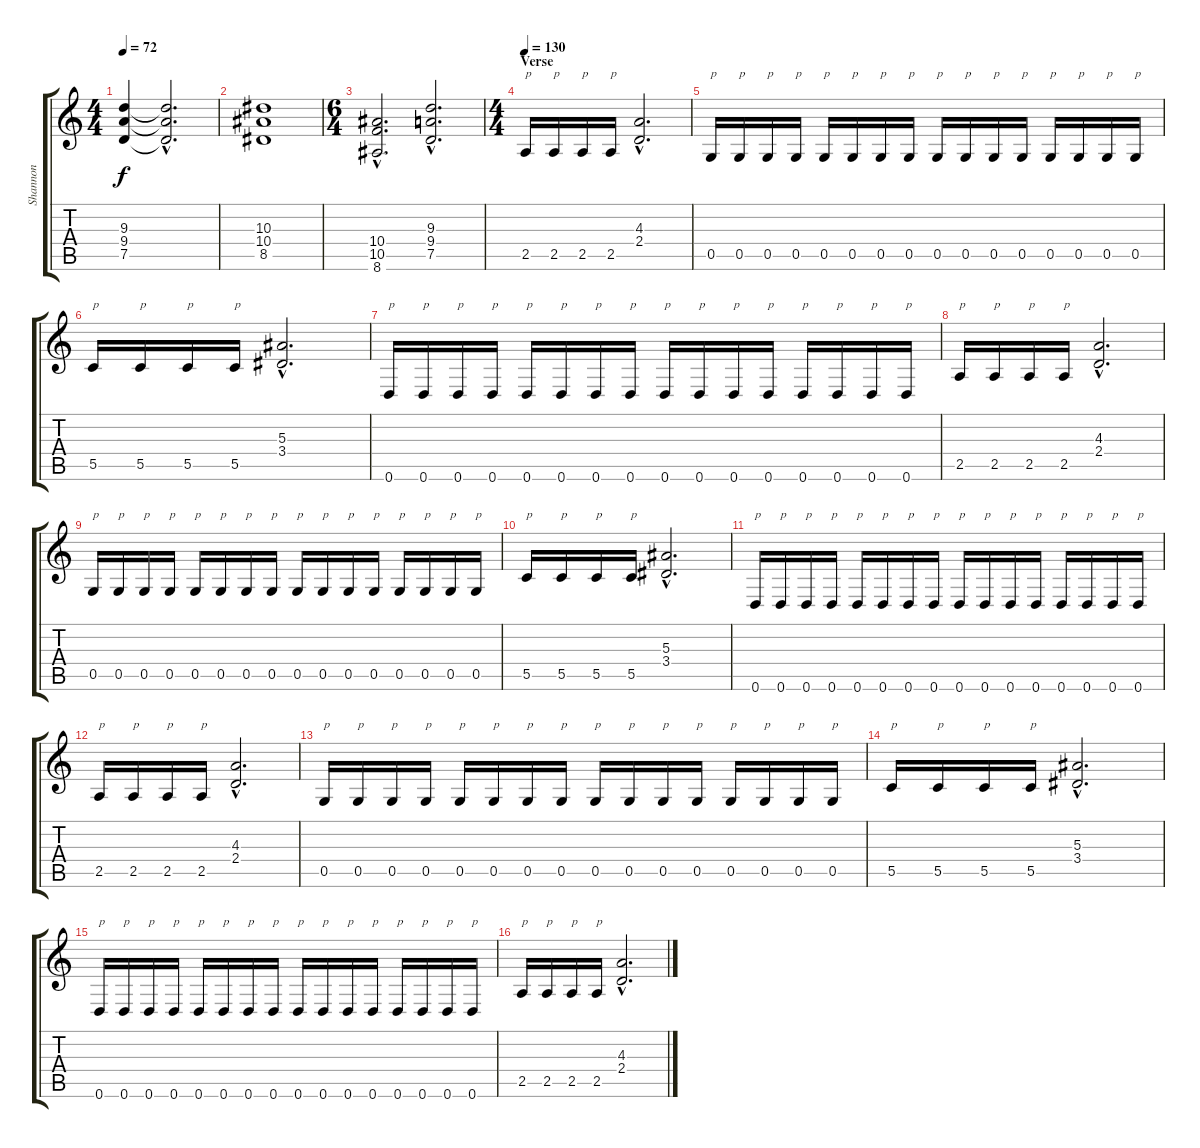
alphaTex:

\track ("Shannon" "Shannon") {instrument distortionguitar}
\staff {score tabs}
\tuning (D4 A3 F3 C3 G2 D2) {hide}
\ts (4 4)
\tempo 72
\clef g2
\ks c
(9.3{t} 9.4{t} 7.5{t}).4{dy f} (9.3{hac t} 9.4{hac t} 7.5{hac t}).2{d} |
(10.3 10.4 8.5).1 |
\ts (6 4)
(10.4{hac} 10.5{hac} 8.6{hac}).2{d} (9.3{hac} 9.4{hac} 7.5{hac}).2{d} |
\ts (4 4)
\section ("" "Verse")
\tempo 130
2.5.16{txt "p"} 2.5.16{txt "p"} 2.5.16{txt "p"} 2.5.16{txt "p"} (4.3{hac} 2.4{hac}).2{d} |
0.5.16{txt "p"} 0.5.16{txt "p"} 0.5.16{txt "p"} 0.5.16{txt "p"} 0.5.16{txt "p"} 0.5.16{txt "p"} 0.5.16{txt "p"} 0.5.16{txt "p"} 0.5.16{txt "p"} 0.5.16{txt "p"} 0.5.16{txt "p"} 0.5.16{txt "p"} 0.5.16{txt "p"} 0.5.16{txt "p"} 0.5.16{txt "p"} 0.5.16{txt "p"} |
5.5.16{txt "p"} 5.5.16{txt "p"} 5.5.16{txt "p"} 5.5.16{txt "p"} (5.3{hac} 3.4{hac}).2{d} |
0.6.16{txt "p"} 0.6.16{txt "p"} 0.6.16{txt "p"} 0.6.16{txt "p"} 0.6.16{txt "p"} 0.6.16{txt "p"} 0.6.16{txt "p"} 0.6.16{txt "p"} 0.6.16{txt "p"} 0.6.16{txt "p"} 0.6.16{txt "p"} 0.6.16{txt "p"} 0.6.16{txt "p"} 0.6.16{txt "p"} 0.6.16{txt "p"} 0.6.16{txt "p"} |
2.5.16{txt "p"} 2.5.16{txt "p"} 2.5.16{txt "p"} 2.5.16{txt "p"} (4.3{hac} 2.4{hac}).2{d} |
0.5.16{txt "p"} 0.5.16{txt "p"} 0.5.16{txt "p"} 0.5.16{txt "p"} 0.5.16{txt "p"} 0.5.16{txt "p"} 0.5.16{txt "p"} 0.5.16{txt "p"} 0.5.16{txt "p"} 0.5.16{txt "p"} 0.5.16{txt "p"} 0.5.16{txt "p"} 0.5.16{txt "p"} 0.5.16{txt "p"} 0.5.16{txt "p"} 0.5.16{txt "p"} |
5.5.16{txt "p"} 5.5.16{txt "p"} 5.5.16{txt "p"} 5.5.16{txt "p"} (5.3{hac} 3.4{hac}).2{d} |
0.6.16{txt "p"} 0.6.16{txt "p"} 0.6.16{txt "p"} 0.6.16{txt "p"} 0.6.16{txt "p"} 0.6.16{txt "p"} 0.6.16{txt "p"} 0.6.16{txt "p"} 0.6.16{txt "p"} 0.6.16{txt "p"} 0.6.16{txt "p"} 0.6.16{txt "p"} 0.6.16{txt "p"} 0.6.16{txt "p"} 0.6.16{txt "p"} 0.6.16{txt "p"} |
2.5.16{txt "p"} 2.5.16{txt "p"} 2.5.16{txt "p"} 2.5.16{txt "p"} (4.3{hac} 2.4{hac}).2{d} |
0.5.16{txt "p"} 0.5.16{txt "p"} 0.5.16{txt "p"} 0.5.16{txt "p"} 0.5.16{txt "p"} 0.5.16{txt "p"} 0.5.16{txt "p"} 0.5.16{txt "p"} 0.5.16{txt "p"} 0.5.16{txt "p"} 0.5.16{txt "p"} 0.5.16{txt "p"} 0.5.16{txt "p"} 0.5.16{txt "p"} 0.5.16{txt "p"} 0.5.16{txt "p"} |
5.5.16{txt "p"} 5.5.16{txt "p"} 5.5.16{txt "p"} 5.5.16{txt "p"} (5.3{hac} 3.4{hac}).2{d} |
0.6.16{txt "p"} 0.6.16{txt "p"} 0.6.16{txt "p"} 0.6.16{txt "p"} 0.6.16{txt "p"} 0.6.16{txt "p"} 0.6.16{txt "p"} 0.6.16{txt "p"} 0.6.16{txt "p"} 0.6.16{txt "p"} 0.6.16{txt "p"} 0.6.16{txt "p"} 0.6.16{txt "p"} 0.6.16{txt "p"} 0.6.16{txt "p"} 0.6.16{txt "p"} |
2.5.16{txt "p"} 2.5.16{txt "p"} 2.5.16{txt "p"} 2.5.16{txt "p"} (4.3{hac} 2.4{hac}).2{d}
